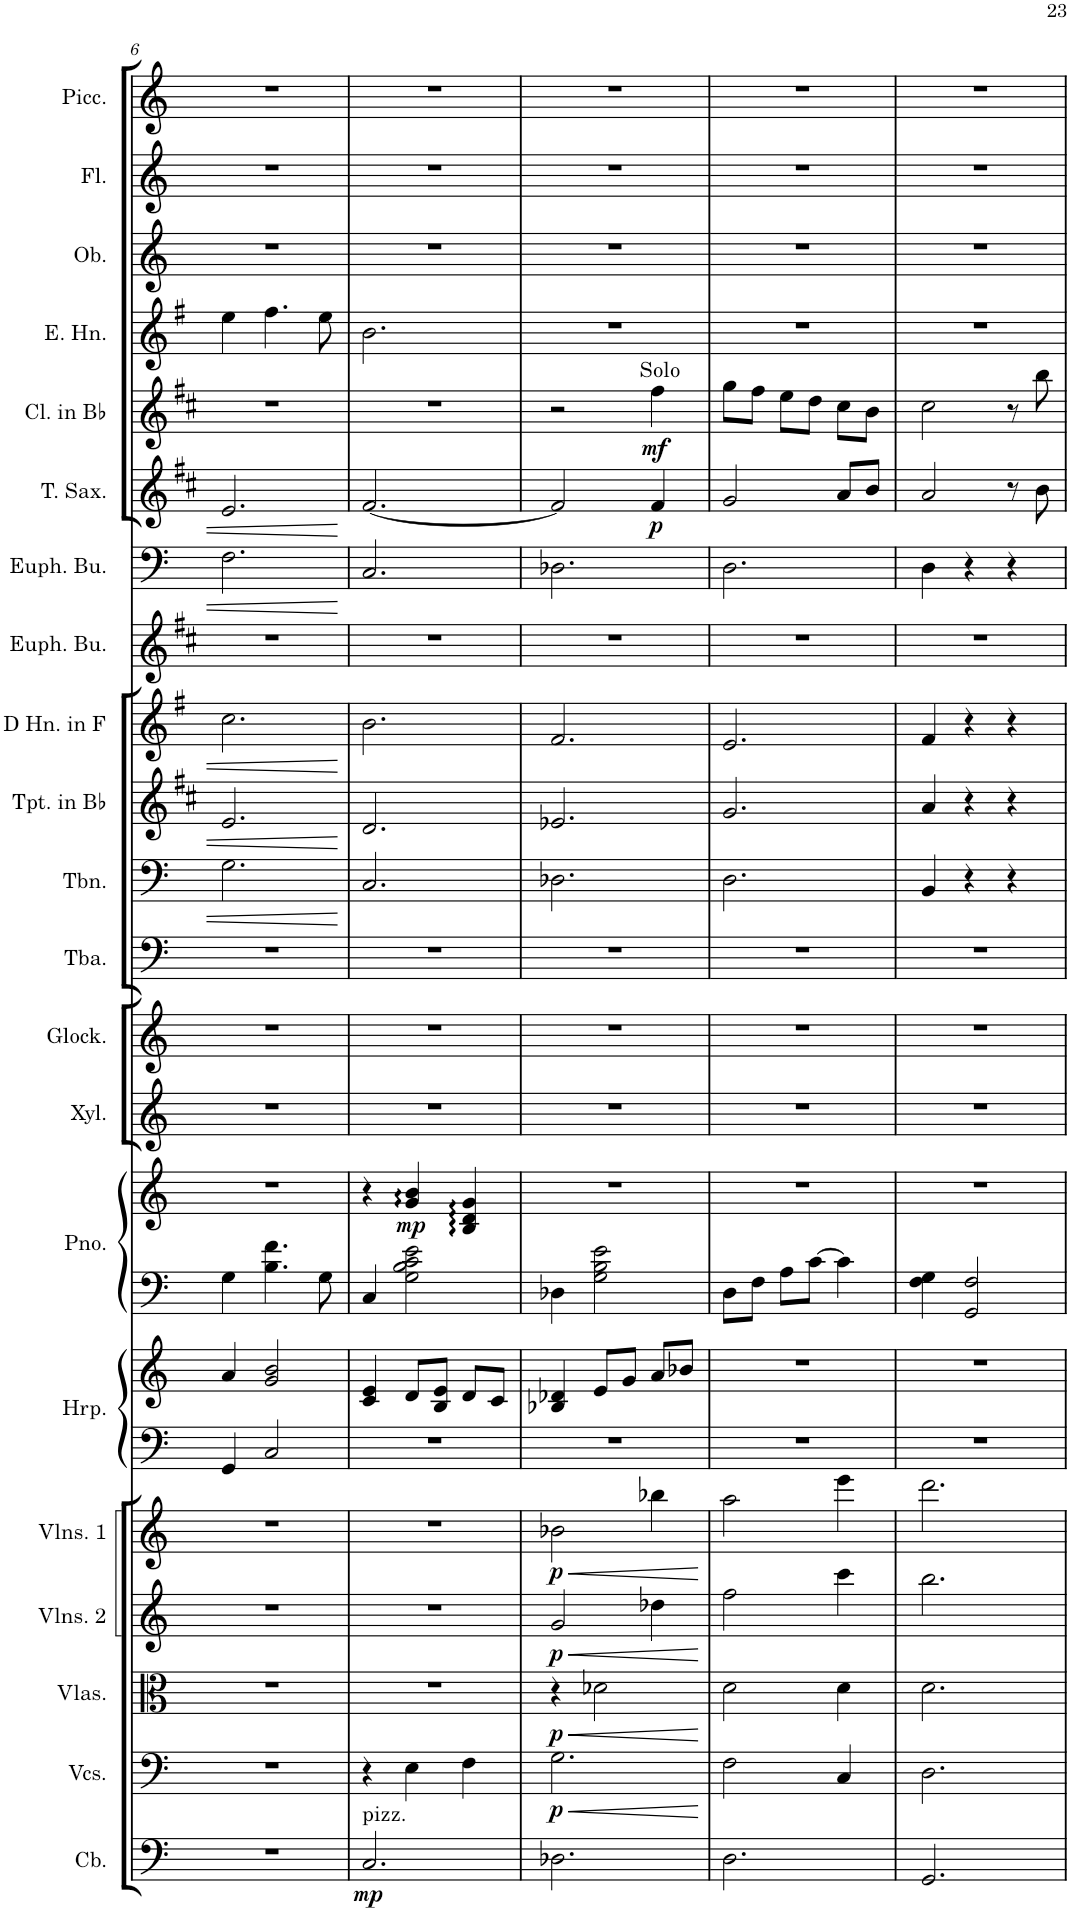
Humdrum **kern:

**kern	**dynam	**kern	**dynam	**kern	**dynam	**kern	**dynam	**kern	**dynam	**kern	**kern	**kern	**kern	**dynam	**kern	**kern	**kern	**kern	**kern	**kern	**kern	**kern	**kern	**dynam	**kern	**dynam	**kern	**kern	**kern	**kern
*part21	*part21	*part20	*part20	*part19	*part19	*part18	*part18	*part17	*part17	*part16	*part16	*part15	*part15	*part15	*part14	*part13	*part12	*part11	*part10	*part9	*part8	*part7	*part6	*part6	*part5	*part5	*part4	*part3	*part2	*part1
*staff23	*staff23	*staff22	*staff22	*staff21	*staff21	*staff20	*staff20	*staff19	*staff19	*staff18	*staff17	*staff16	*staff15	*staff15/16	*staff14	*staff13	*staff12	*staff11	*staff10	*staff9	*staff8	*staff7	*staff6	*staff6	*staff5	*staff5	*staff4	*staff3	*staff2	*staff1
*I"Contrabass	*	*I"Violoncellos	*	*I"Violas	*	*I"Violins 2	*	*I"Violins 1	*	*I"Harp	*	*I"Grand Piano	*	*	*I"Xylophone	*I"Glockenspiel	*I"Tuba	*I"Trombone	*I"Trumpet in Bb	*I"Horn in F	*I"Euphonium	*I"Euphonium	*I"Tenor Saxophone	*	*I"Clarinet in Bb	*	*I"English Horn	*I"Oboe	*I"Flute	*I"Piccolo
*I'Cb.	*	*I'Vcs.	*	*I'Vlas.	*	*I'Vlns. 2	*	*I'Vlns. 1	*	*I'Hrp.	*	*I'Pno.	*	*	*I'Xyl.	*I'Glock.	*I'Tba.	*I'Tbn.	*I'Tpt. in Bb	*	*	*	*I'T. Sax.	*	*I'Cl. in Bb	*	*I'E. Hn.	*I'Ob.	*I'Fl.	*I'Picc.
!!LO:PB:g=z
*clefF4	*	*clefF4	*	*clefC3	*	*clefG2	*	*clefG2	*	*clefF4	*clefG2	*clefF4	*clefG2	*	*clefG2	*clefG2	*clefF4	*clefF4	*clefG2	*clefG2	*clefG2	*clefF4	*clefG2	*	*clefG2	*	*clefG2	*clefG2	*clefG2	*clefG2
*Trd7c12	*	*	*	*	*	*	*	*	*	*	*	*	*	*	*Trd-7c-12	*Trd-14c-24	*	*	*Trd1c2	*Trd4c7	*Trd8c14	*	*Trd8c14	*	*Trd1c2	*	*Trd4c7	*	*	*Trd-7c-12
*k[]	*	*k[]	*	*k[]	*	*k[]	*	*k[]	*	*k[]	*k[]	*k[]	*k[]	*	*k[]	*k[]	*k[]	*k[]	*k[f#c#]	*k[f#]	*k[f#c#]	*k[]	*k[f#c#]	*	*k[f#c#]	*	*k[f#]	*k[]	*k[]	*k[]
*M3/4	*	*M3/4	*	*M3/4	*	*M3/4	*	*M3/4	*	*M3/4	*M3/4	*M3/4	*M3/4	*	*M3/4	*M3/4	*M3/4	*M3/4	*M3/4	*M3/4	*M3/4	*M3/4	*M3/4	*	*M3/4	*	*M3/4	*M3/4	*M3/4	*M3/4
=6	=6	=6	=6	=6	=6	=6	=6	=6	=6	=6	=6	=6	=6	=6	=6	=6	=6	=6	=6	=6	=6	=6	=6	=6	=6	=6	=6	=6	=6	=6
2.r	.	2.r	.	2.r	.	2.r	.	2.r	.	4GG/	4a/	4G\	2.r	.	2.r	2.r	2.r	2.G\	2.e/	2.cc\	2.r	2.F\	2.e/	.	2.r	.	4ee\	2.r	2.r	2.r
.	.	.	.	.	.	.	.	.	.	2C/	2g/ 2b/	4.B\ 4.f\	.	.	.	.	.	.	.	.	.	.	.	.	.	.	4.ff#\	.	.	.
.	.	.	.	.	.	.	.	.	.	.	.	8G\	.	.	.	.	.	.	.	.	.	.	.	.	.	.	8ee\	.	.	.
=7	=7	=7	=7	=7	=7	=7	=7	=7	=7	=7	=7	=7	=7	=7	=7	=7	=7	=7	=7	=7	=7	=7	=7	=7	=7	=7	=7	=7	=7	=7
!LO:TX:a:t=pizz.	!	!	!	!	!	!	!	!	!	!	!	!	!	!	!	!	!	!	!	!	!	!	!	!	!	!	!	!	!	!
!	!LO:DY:b	!	!	!	!	!	!	!	!	!	!	!	!	!	!	!	!	!	!	!	!	!	!	!	!	!	!	!	!	!
2.C/	mp	4r	.	2.r	.	2.r	.	2.r	.	2.r	4c/ 4e/	4C/	4r	.	2.r	2.r	2.r	2.C/	2.d/	2.b\	2.r	2.C/	[2.f#/	.	2.r	.	2.b\	2.r	2.r	2.r
!	!	!	!	!	!	!	!	!	!	!	!	!	!	!LO:DY:b	!	!	!	!	!	!	!	!	!	!	!	!	!	!	!	!
.	.	4E\	.	.	.	.	.	.	.	.	8d/L	2G\ 2B\ 2c\ 2e\	4g/ 4b/	mp	.	.	.	.	.	.	.	.	.	.	.	.	.	.	.	.
.	.	.	.	.	.	.	.	.	.	.	8B/ 8e/J	.	.	.	.	.	.	.	.	.	.	.	.	.	.	.	.	.	.	.
.	.	4F\	.	.	.	.	.	.	.	.	8d/L	.	4B/ 4d/ 4g/	.	.	.	.	.	.	.	.	.	.	.	.	.	.	.	.	.
.	.	.	.	.	.	.	.	.	.	.	8c/J	.	.	.	.	.	.	.	.	.	.	.	.	.	.	.	.	.	.	.
=8	=8	=8	=8	=8	=8	=8	=8	=8	=8	=8	=8	=8	=8	=8	=8	=8	=8	=8	=8	=8	=8	=8	=8	=8	=8	=8	=8	=8	=8	=8
!	!	!	!LO:HP:b	!	!LO:HP:b	!	!LO:HP:b	!	!LO:HP:b	!	!	!	!	!	!	!	!	!	!	!	!	!	!	!	!	!	!	!	!	!
!	!	!	!LO:DY:n=1:b	!	!LO:DY:n=1:b	!	!LO:DY:n=1:b	!	!LO:DY:n=1:b	!	!	!	!	!	!	!	!	!	!	!	!	!	!	!	!	!	!	!	!	!
2.D-X\	.	2.G\	< p	4r	< p	2g/	< p	2b-X\	< p	2.r	4B-X/ 4d-X/	4D-X\	2.r	.	2.r	2.r	2.r	2.D-X\	2.e-X/	2.f#/	2.r	2.D-X\	2f#/]	.	2r	.	2.r	2.r	2.r	2.r
.	.	.	.	2d-X\	.	.	.	.	.	.	8e/L	2G\ 2B\ 2e\	.	.	.	.	.	.	.	.	.	.	.	.	.	.	.	.	.	.
.	.	.	.	.	.	.	.	.	.	.	8g/J	.	.	.	.	.	.	.	.	.	.	.	.	.	.	.	.	.	.	.
!	!	!	!	!	!	!	!	!	!	!	!	!	!	!	!	!	!	!	!	!	!	!	!	!	!LO:TX:a:t=Solo	!	!	!	!	!
!	!	!	!	!	!	!	!	!	!	!	!	!	!	!	!	!	!	!	!	!	!	!	!	!LO:DY:b	!	!LO:DY:b	!	!	!	!
.	.	.	.	.	.	4dd-X\	.	4bb-X\	.	.	8a/L	.	.	.	.	.	.	.	.	.	.	.	4f#/	p	4ff#\	mf	.	.	.	.
.	.	.	.	.	.	.	.	.	.	.	8b-X/J	.	.	.	.	.	.	.	.	.	.	.	.	.	.	.	.	.	.	.
.	.	.	[	.	[	.	[	.	[	.	.	.	.	.	.	.	.	.	.	.	.	.	.	.	.	.	.	.	.	.
=9	=9	=9	=9	=9	=9	=9	=9	=9	=9	=9	=9	=9	=9	=9	=9	=9	=9	=9	=9	=9	=9	=9	=9	=9	=9	=9	=9	=9	=9	=9
2.D\	.	2F\	.	2d\	.	2ff\	.	2aa\	.	2.r	2.r	8D\L	2.r	.	2.r	2.r	2.r	2.D\	2.g/	2.e/	2.r	2.D\	2g/	.	8gg\L	.	2.r	2.r	2.r	2.r
.	.	.	.	.	.	.	.	.	.	.	.	8F\J	.	.	.	.	.	.	.	.	.	.	.	.	8ff#\J	.	.	.	.	.
.	.	.	.	.	.	.	.	.	.	.	.	8A\L	.	.	.	.	.	.	.	.	.	.	.	.	8ee\L	.	.	.	.	.
.	.	.	.	.	.	.	.	.	.	.	.	[8c\J	.	.	.	.	.	.	.	.	.	.	.	.	8dd\J	.	.	.	.	.
.	.	4C/	.	4d\	.	4ccc\	.	4eee\	.	.	.	4c\]	.	.	.	.	.	.	.	.	.	.	8a/L	.	8cc#\L	.	.	.	.	.
.	.	.	.	.	.	.	.	.	.	.	.	.	.	.	.	.	.	.	.	.	.	.	8b/J	.	8b\J	.	.	.	.	.
=10	=10	=10	=10	=10	=10	=10	=10	=10	=10	=10	=10	=10	=10	=10	=10	=10	=10	=10	=10	=10	=10	=10	=10	=10	=10	=10	=10	=10	=10	=10
2.GG/	.	2.D\	.	2.d\	.	2.bb\	.	2.ddd\	.	2.r	2.r	4F\ 4G\	2.r	.	2.r	2.r	2.r	4BB/	4a/	4f#/	2.r	4D\	2a/	.	2cc#\	.	2.r	2.r	2.r	2.r
.	.	.	.	.	.	.	.	.	.	.	.	2GG/ 2F/	.	.	.	.	.	4r	4r	4r	.	4r	.	.	.	.	.	.	.	.
.	.	.	.	.	.	.	.	.	.	.	.	.	.	.	.	.	.	4r	4r	4r	.	4r	8r	.	8r	.	.	.	.	.
.	.	.	.	.	.	.	.	.	.	.	.	.	.	.	.	.	.	.	.	.	.	.	8b\	.	8bb\	.	.	.	.	.
=	=	=	=	=	=	=	=	=	=	=	=	=	=	=	=	=	=	=	=	=	=	=	=	=	=	=	=	=	=	=
*-	*-	*-	*-	*-	*-	*-	*-	*-	*-	*-	*-	*-	*-	*-	*-	*-	*-	*-	*-	*-	*-	*-	*-	*-	*-	*-	*-	*-	*-	*-
